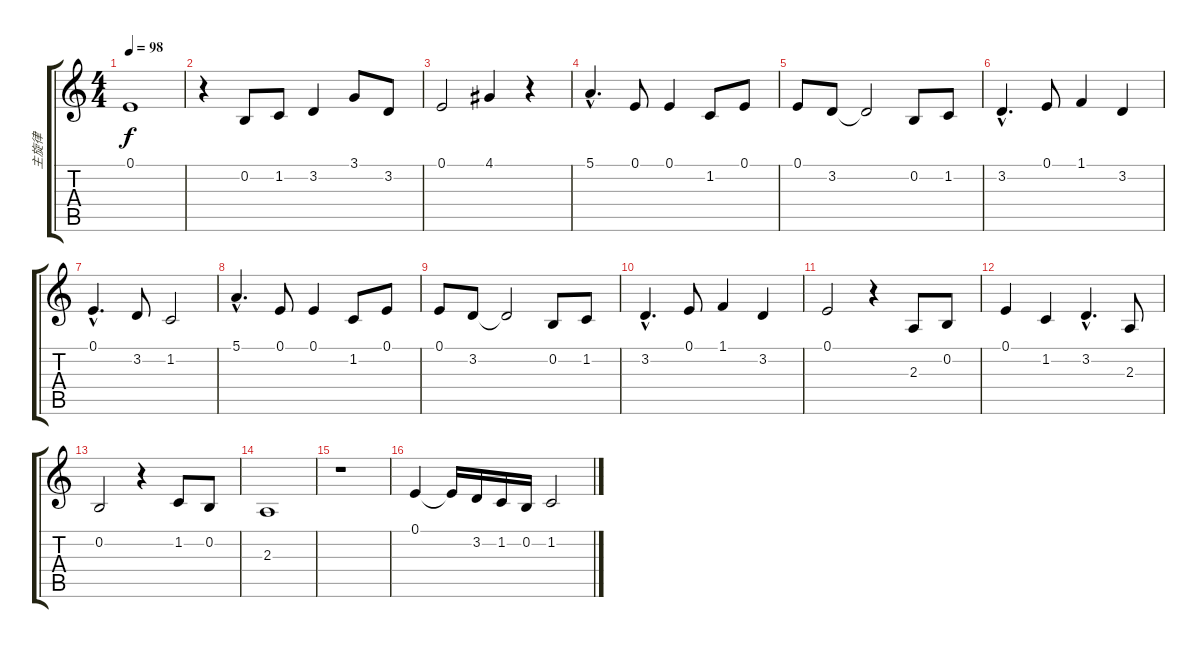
\track ("主旋律" "主旋律") {instrument flute}
\staff {score tabs}
\tuning (E4 B3 G3 D3 A2 E2) {hide}
\ts (4 4)
\tempo 98
\clef g2
\ks c
0.1.1{dy f} |
r.4 0.2.8 1.2.8 3.2.4 3.1.8 3.2.8 |
0.1.2 4.1.4 r.4 |
5.1{hac}.4{d} 0.1.8 0.1.4 1.2.8 0.1.8 |
0.1.8 3.2.8 3.2{t}.2 0.2.8 1.2.8 |
3.2{hac}.4{d} 0.1.8 1.1.4 3.2.4 |
0.1{hac}.4{d} 3.2.8 1.2.2 |
5.1{hac}.4{d} 0.1.8 0.1.4 1.2.8 0.1.8 |
0.1.8 3.2.8 3.2{t}.2 0.2.8 1.2.8 |
3.2{hac}.4{d} 0.1.8 1.1.4 3.2.4 |
0.1.2 r.4 2.3.8 0.2.8 |
0.1.4 1.2.4 3.2{hac}.4{d} 2.3.8 |
0.2.2 r.4 1.2.8 0.2.8 |
2.3.1 |
r.1 |
0.1.4 0.1{t}.16 3.2.16 1.2.16 0.2.16 1.2.2
